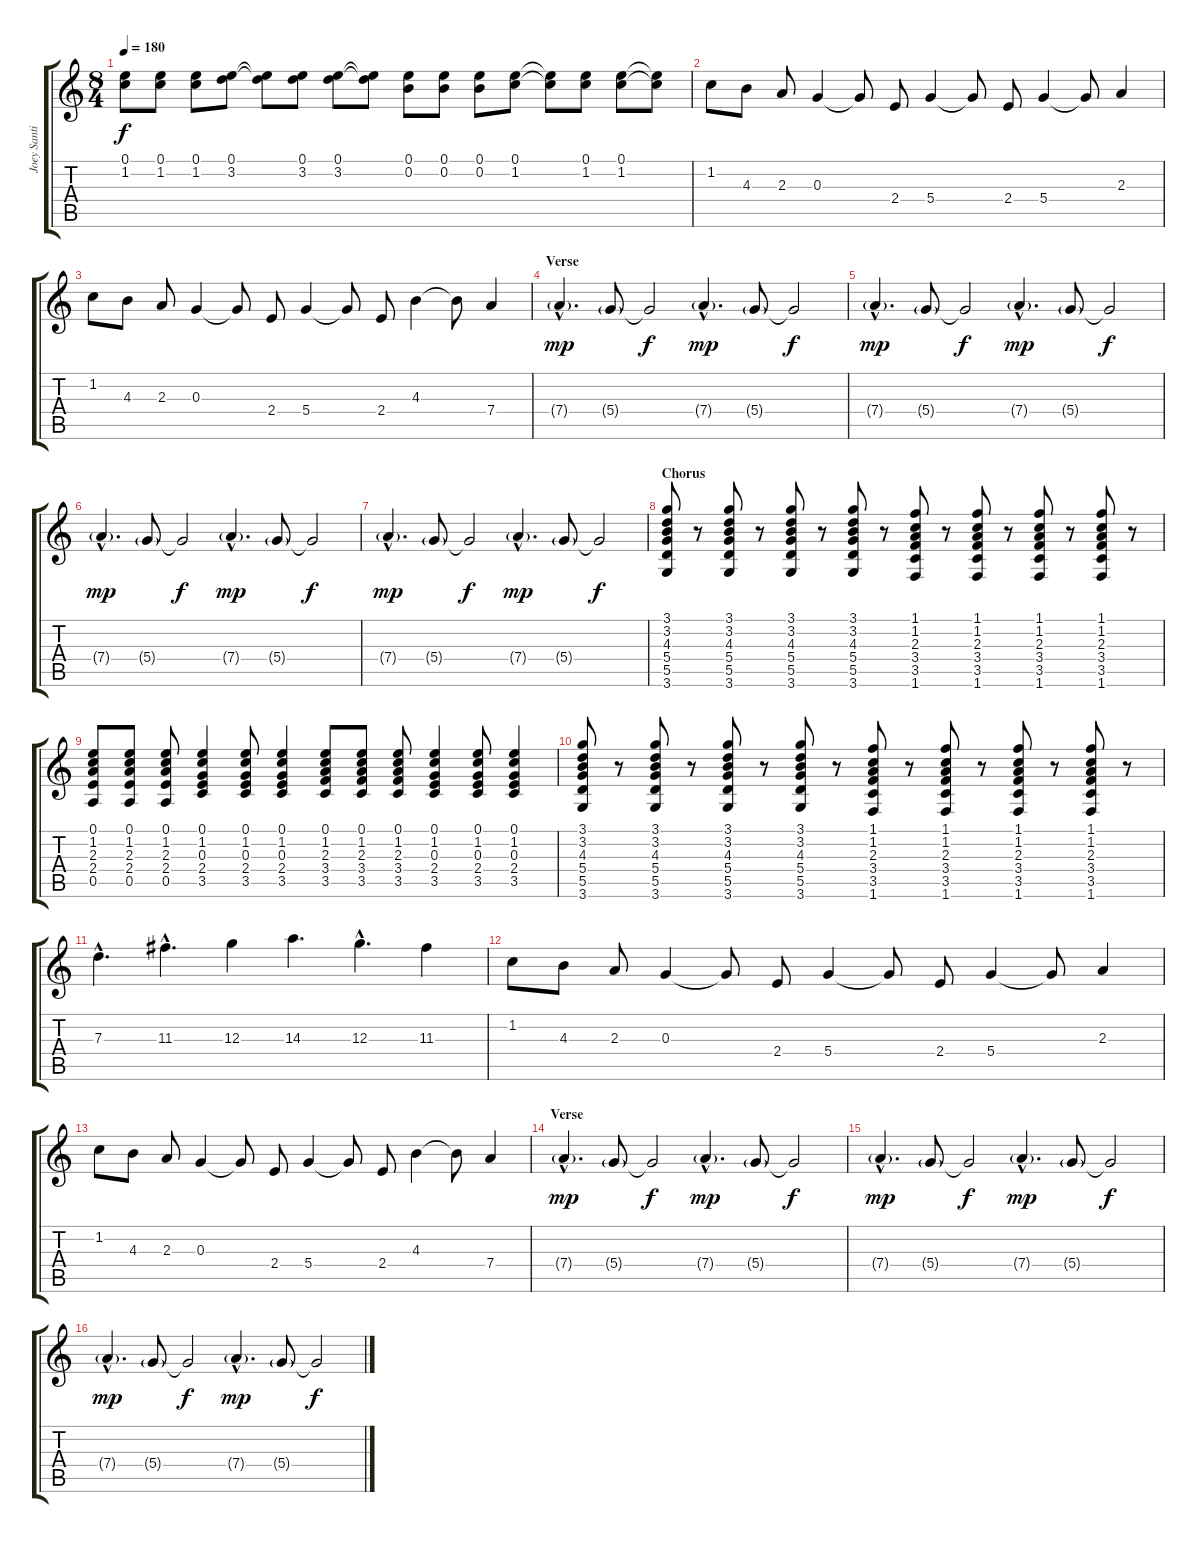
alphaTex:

\track ("Joey Santiago" "Joey Santi") {instrument distortionguitar}
\staff {score tabs}
\tuning (E4 B3 G3 D3 A2 E2) {hide}
\ts (8 4)
\tempo 180
\clef g2
\ks c
(0.1 1.2).8{dy f instrument distortionguitar} (0.1 1.2).8 (0.1 1.2).8 (0.1 3.2).8 (0.1{t} 3.2{t}).8 (0.1 3.2).8 (0.1 3.2).8 (0.1{t} 3.2{t}).8 (0.1 0.2).8 (0.1 0.2).8 (0.1 0.2).8 (0.1 1.2).8 (0.1{t} 1.2{t}).8 (0.1 1.2).8 (0.1 1.2).8 (0.1{t} 1.2{t}).8 |
1.2.8 4.3.8 2.3.8 0.3.4 0.3{t}.8 2.4.8 5.4.4 5.4{t}.8 2.4.8 5.4.4 5.4{t}.8 2.3.4 |
1.2.8 4.3.8 2.3.8 0.3.4 0.3{t}.8 2.4.8 5.4.4 5.4{t}.8 2.4.8 4.3.4 4.3{t}.8 7.4.4 |
\section ("" "Verse")
7.4{g hac}.4{d dy mp} 5.4{g}.8 5.4{t}.2{dy f} 7.4{g hac}.4{d dy mp} 5.4{g}.8 5.4{t}.2{dy f} |
7.4{g hac}.4{d dy mp} 5.4{g}.8 5.4{t}.2{dy f} 7.4{g hac}.4{d dy mp} 5.4{g}.8 5.4{t}.2{dy f} |
7.4{g hac}.4{d dy mp} 5.4{g}.8 5.4{t}.2{dy f} 7.4{g hac}.4{d dy mp} 5.4{g}.8 5.4{t}.2{dy f} |
7.4{g hac}.4{d dy mp} 5.4{g}.8 5.4{t}.2{dy f} 7.4{g hac}.4{d dy mp} 5.4{g}.8 5.4{t}.2{dy f} |
\section ("" "Chorus")
(3.1 3.2 4.3 5.4 5.5 3.6).8 r.8 (3.1 3.2 4.3 5.4 5.5 3.6).8 r.8 (3.1 3.2 4.3 5.4 5.5 3.6).8 r.8 (3.1 3.2 4.3 5.4 5.5 3.6).8 r.8 (1.1 1.2 2.3 3.4 3.5 1.6).8 r.8 (1.1 1.2 2.3 3.4 3.5 1.6).8 r.8 (1.1 1.2 2.3 3.4 3.5 1.6).8 r.8 (1.1 1.2 2.3 3.4 3.5 1.6).8 r.8 |
(0.1 1.2 2.3 2.4 0.5).8 (0.1 1.2 2.3 2.4 0.5).8 (0.1 1.2 2.3 2.4 0.5).8 (0.1 1.2 0.3 2.4 3.5).4 (0.1 1.2 0.3 2.4 3.5).8 (0.1 1.2 0.3 2.4 3.5).4 (0.1 1.2 2.3 3.4 3.5).8 (0.1 1.2 2.3 3.4 3.5).8 (0.1 1.2 2.3 3.4 3.5).8 (0.1 1.2 0.3 2.4 3.5).4 (0.1 1.2 0.3 2.4 3.5).8 (0.1 1.2 0.3 2.4 3.5).4 |
(3.1 3.2 4.3 5.4 5.5 3.6).8 r.8 (3.1 3.2 4.3 5.4 5.5 3.6).8 r.8 (3.1 3.2 4.3 5.4 5.5 3.6).8 r.8 (3.1 3.2 4.3 5.4 5.5 3.6).8 r.8 (1.1 1.2 2.3 3.4 3.5 1.6).8 r.8 (1.1 1.2 2.3 3.4 3.5 1.6).8 r.8 (1.1 1.2 2.3 3.4 3.5 1.6).8 r.8 (1.1 1.2 2.3 3.4 3.5 1.6).8 r.8 |
7.3{hac}.4{d} 11.3{hac}.4{d} 12.3.4 14.3.4{d} 12.3{hac}.4{d} 11.3.4 |
1.2.8 4.3.8 2.3.8 0.3.4 0.3{t}.8 2.4.8 5.4.4 5.4{t}.8 2.4.8 5.4.4 5.4{t}.8 2.3.4 |
1.2.8 4.3.8 2.3.8 0.3.4 0.3{t}.8 2.4.8 5.4.4 5.4{t}.8 2.4.8 4.3.4 4.3{t}.8 7.4.4 |
\section ("" "Verse")
7.4{g hac}.4{d dy mp} 5.4{g}.8 5.4{t}.2{dy f} 7.4{g hac}.4{d dy mp} 5.4{g}.8 5.4{t}.2{dy f} |
7.4{g hac}.4{d dy mp} 5.4{g}.8 5.4{t}.2{dy f} 7.4{g hac}.4{d dy mp} 5.4{g}.8 5.4{t}.2{dy f} |
7.4{g hac}.4{d dy mp} 5.4{g}.8 5.4{t}.2{dy f} 7.4{g hac}.4{d dy mp} 5.4{g}.8 5.4{t}.2{dy f}
